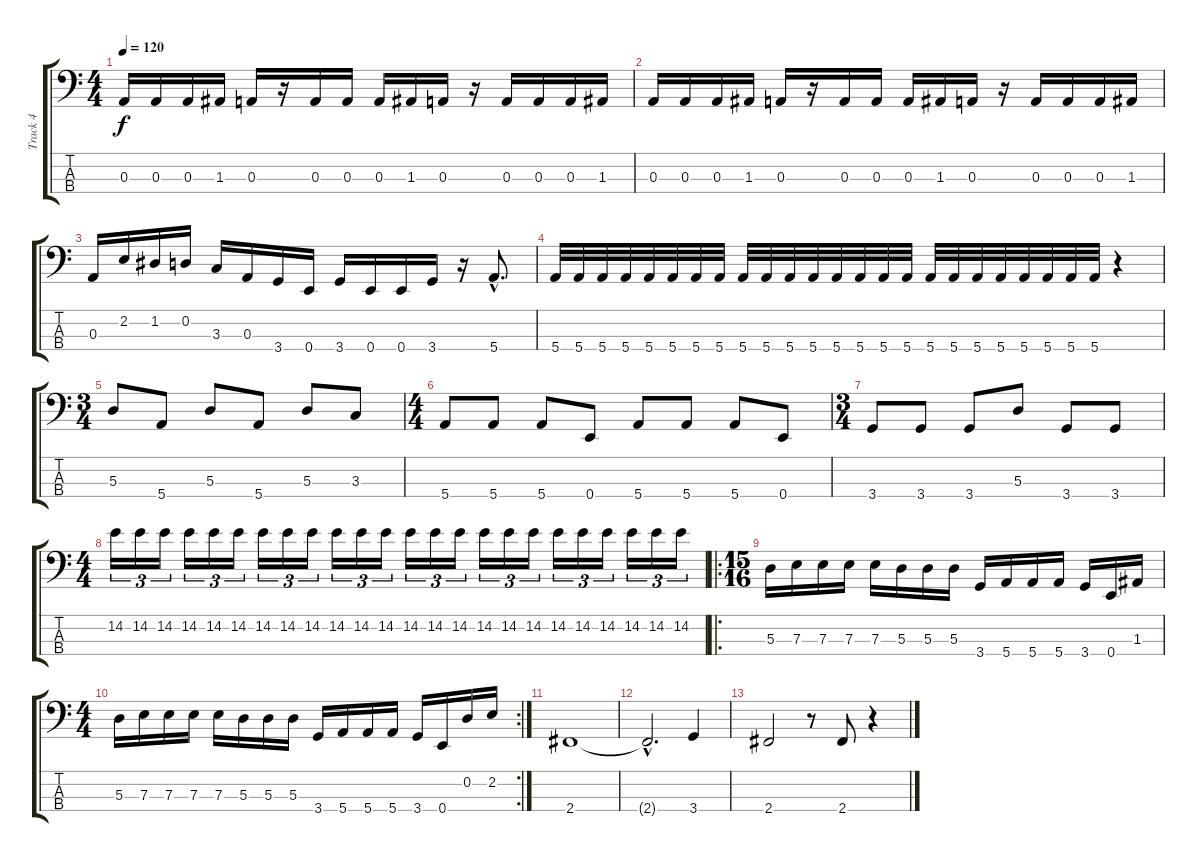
\track ("Track 4" "Track 4") {instrument electricbasspick}
\staff {score tabs}
\tuning (G2 D2 A1 E1) {hide}
\ts (4 4)
\tempo 120
\clef f4
\ks c
0.3.16{dy f instrument electricbasspick} 0.3.16 0.3.16 1.3.16 0.3.16 r.16 0.3.16 0.3.16 0.3.16 1.3.16 0.3.16 r.16 0.3.16 0.3.16 0.3.16 1.3.16 |
0.3.16 0.3.16 0.3.16 1.3.16 0.3.16 r.16 0.3.16 0.3.16 0.3.16 1.3.16 0.3.16 r.16 0.3.16 0.3.16 0.3.16 1.3.16 |
0.3.16 2.2.16 1.2.16 0.2.16 3.3.16 0.3.16 3.4.16 0.4.16 3.4.16 0.4.16 0.4.16 3.4.16 r.16 5.4{hac}.8{d} |
5.4.32 5.4.32 5.4.32 5.4.32 5.4.32 5.4.32 5.4.32 5.4.32 5.4.32 5.4.32 5.4.32 5.4.32 5.4.32 5.4.32 5.4.32 5.4.32 5.4.32 5.4.32 5.4.32 5.4.32 5.4.32 5.4.32 5.4.32 5.4.32 r.4 |
\ts (3 4)
5.3.8 5.4.8 5.3.8 5.4.8 5.3.8 3.3.8 |
\ts (4 4)
5.4.8 5.4.8 5.4.8 0.4.8 5.4.8 5.4.8 5.4.8 0.4.8 |
\ts (3 4)
3.4.8 3.4.8 3.4.8 5.3.8 3.4.8 3.4.8 |
\ts (4 4)
14.2.16{tu (3 2)} 14.2.16{tu (3 2)} 14.2.16{tu (3 2)} 14.2.16{tu (3 2)} 14.2.16{tu (3 2)} 14.2.16{tu (3 2)} 14.2.16{tu (3 2)} 14.2.16{tu (3 2)} 14.2.16{tu (3 2)} 14.2.16{tu (3 2)} 14.2.16{tu (3 2)} 14.2.16{tu (3 2)} 14.2.16{tu (3 2)} 14.2.16{tu (3 2)} 14.2.16{tu (3 2)} 14.2.16{tu (3 2)} 14.2.16{tu (3 2)} 14.2.16{tu (3 2)} 14.2.16{tu (3 2)} 14.2.16{tu (3 2)} 14.2.16{tu (3 2)} 14.2.16{tu (3 2)} 14.2.16{tu (3 2)} 14.2.16{tu (3 2)} |
\ro
\ts (15 16)
5.3.16 7.3.16 7.3.16 7.3.16 7.3.16 5.3.16 5.3.16 5.3.16 3.4.16 5.4.16 5.4.16 5.4.16 3.4.16 0.4.16 1.3.16 |
\rc 2
\ts (4 4)
5.3.16 7.3.16 7.3.16 7.3.16 7.3.16 5.3.16 5.3.16 5.3.16 3.4.16 5.4.16 5.4.16 5.4.16 3.4.16 0.4.16 0.2.16 2.2.16 |
2.4.1 |
2.4{hac t}.2{d} 3.4.4 |
2.4.2 r.8 2.4.8 r.4
